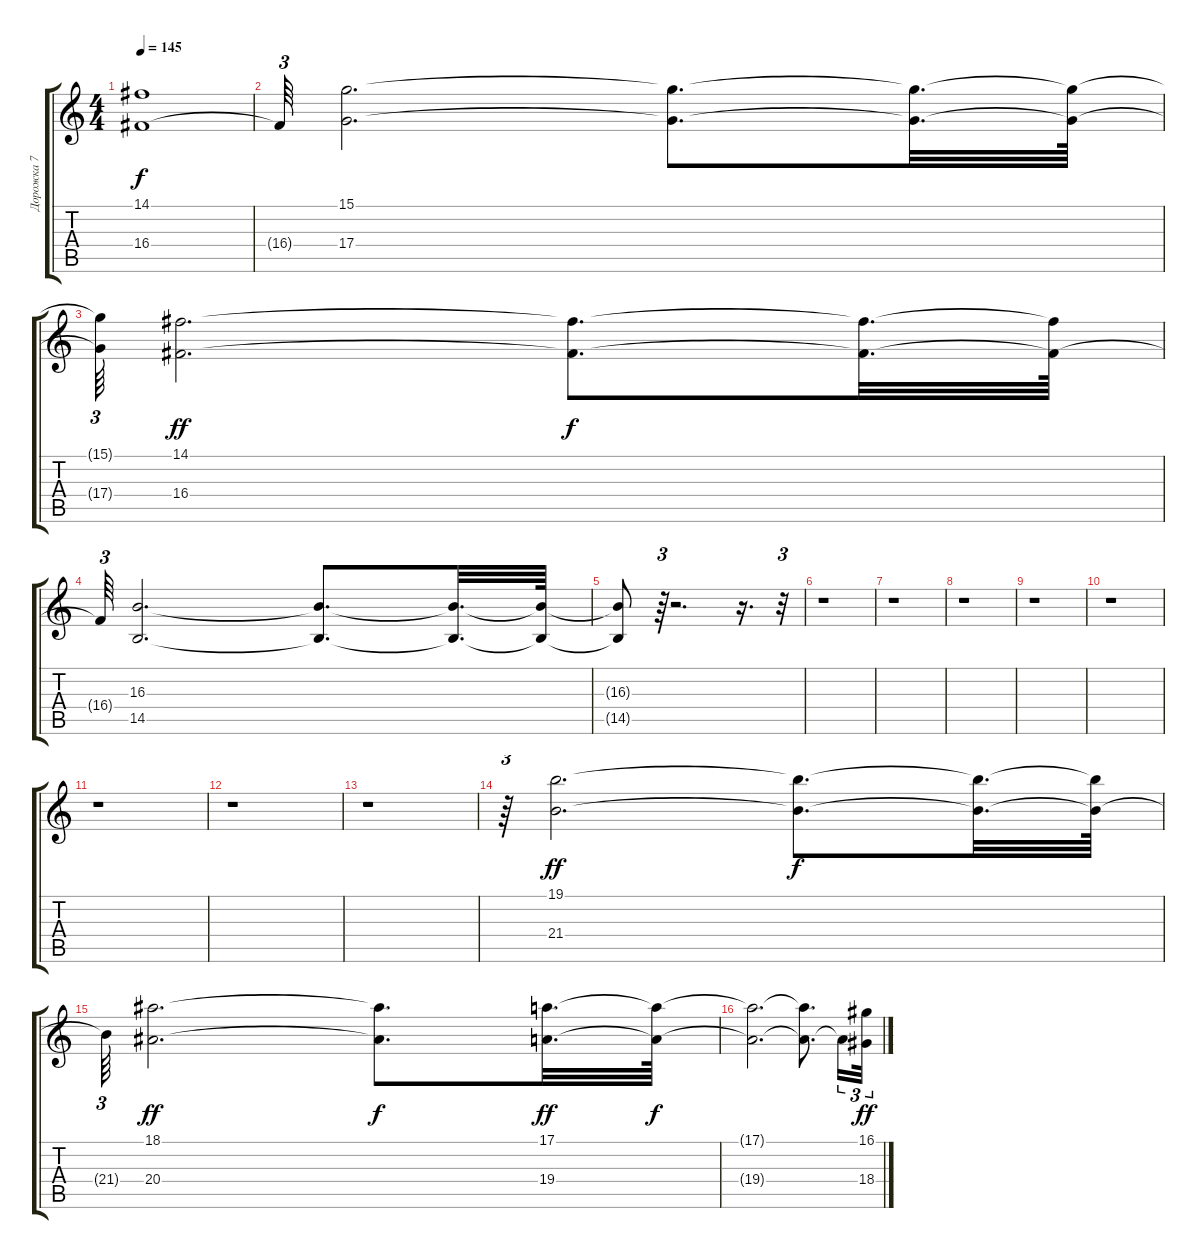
\track ("Дорожка 7" "Дорожка 7") {instrument stringensemble1}
\staff {score tabs}
\tuning (E4 B3 G3 D3 A2 E2) {hide}
\ts (4 4)
\tempo 145
\clef g2
\ks c
(14.1{t} 16.4{t}).1{dy f} |
16.4{t}.64{tu (3 2)} (15.1 17.4).2{d} (15.1{t} 17.4{t}).8{d} (15.1{t} 17.4{t}).32{d} (15.1{t} 17.4{t}).64 |
(15.1{t} 17.4{t}).64{tu (3 2)} (14.1 16.4).2{d dy ff} (14.1{t} 16.4{t}).8{d dy f} (14.1{t} 16.4{t}).32{d} (14.1{t} 16.4{t}).64 |
16.4{t}.64{tu (3 2)} (16.3 14.5).2{d} (16.3{t} 14.5{t}).8{d} (16.3{t} 14.5{t}).32{d} (16.3{t} 14.5{t}).64 |
(16.3{t} 14.5{t}).8 r.64{tu (3 2)} r.2{d} r.16{d} r.32{tu (3 2)} |
r.1 |
r.1 |
r.1 |
r.1 |
r.1 |
r.1 |
r.1 |
r.1 |
r.64{tu (3 2)} (19.1 21.4).2{d dy ff} (19.1{t} 21.4{t}).8{d dy f} (19.1{t} 21.4{t}).32{d} (19.1{t} 21.4{t}).64 |
21.4{t}.64{tu (3 2)} (18.1 20.4).2{d dy ff} (18.1{t} 20.4{t}).8{d dy f} (17.1 19.4).32{d dy ff} (17.1{t} 19.4{t}).64{dy f} |
(17.1{t} 19.4{t}).2{d} (17.1{t} 19.4{t}).8{d} 19.4{t}.16{tu (3 2)} (16.1 18.4).32{tu (3 2) dy ff}
